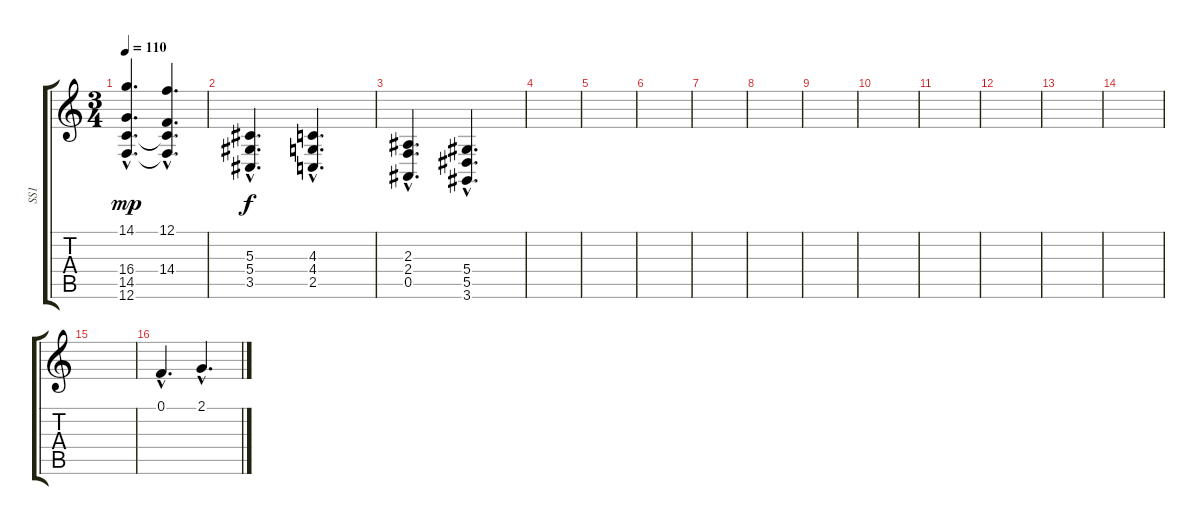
\track ("SS1" "SS1") {instrument synthstrings1}
\staff {score tabs}
\tuning (F4 C4 Ab3 Eb3 Bb2 F2) {hide}
\ts (3 4)
\tempo 110
\clef g2
\ks c
(14.1{hac} 16.4{hac} 14.5{hac t} 12.6{hac t}).4{d dy mp} (12.1{hac} 14.4{hac} 14.5{hac t} 12.6{hac t}).4{d} |
(5.3{hac} 5.4{hac} 3.5{hac}).4{d dy f} (4.3{hac} 4.4{hac} 2.5{hac}).4{d} |
(2.3{hac} 2.4{hac} 0.5{hac}).4{d} (5.4{hac} 5.5{hac} 3.6{hac}).4{d} |
|
|
|
|
|
|
|
|
|
|
|
|
0.1{hac}.4{d} 2.1{hac}.4{d}
